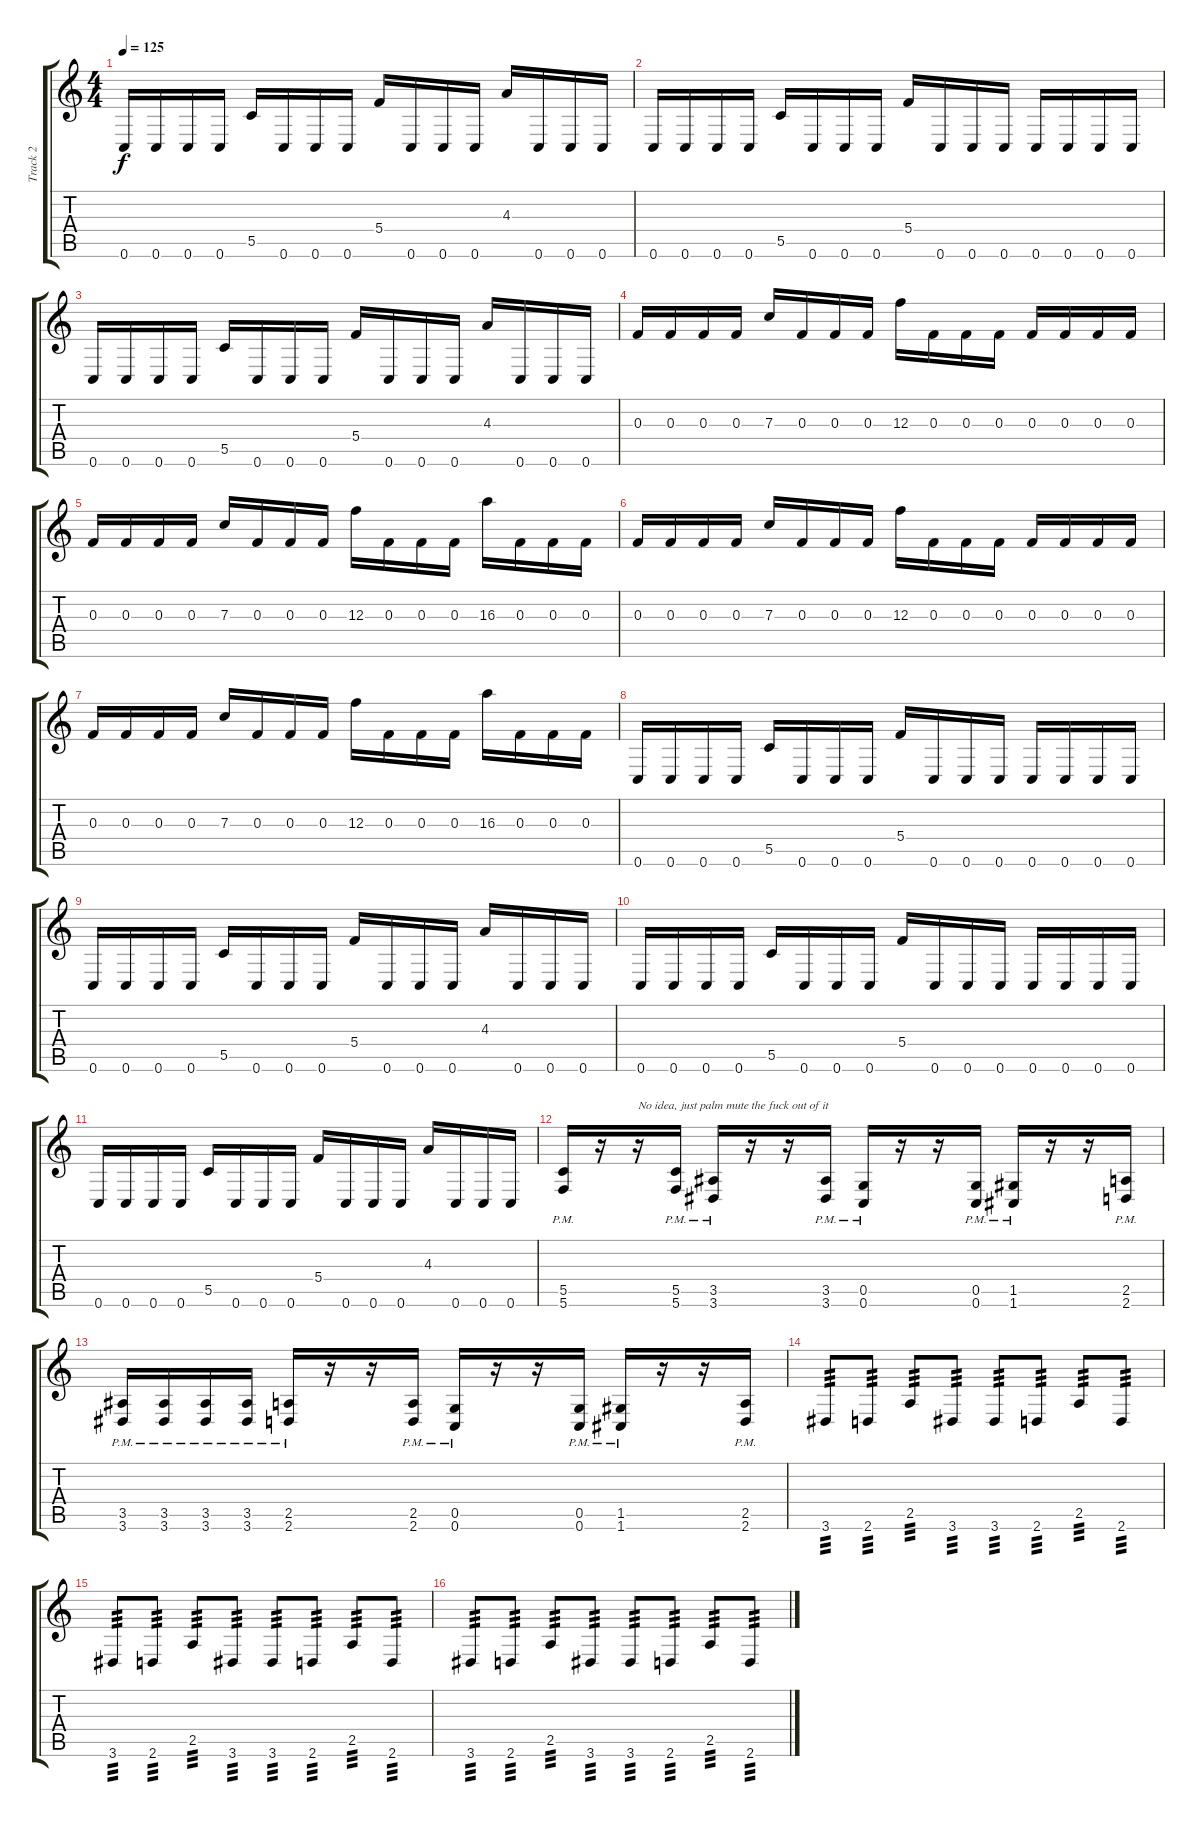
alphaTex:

\track ("Track 2" "Track 2") {instrument distortionguitar}
\staff {score tabs}
\tuning (D4 A3 F3 C3 G2 C2) {hide}
\ts (4 4)
\tempo 125
\clef g2
\ks c
0.6.16{dy f} 0.6.16 0.6.16 0.6.16 5.5.16 0.6.16 0.6.16 0.6.16 5.4.16 0.6.16 0.6.16 0.6.16 4.3.16 0.6.16 0.6.16 0.6.16 |
0.6.16 0.6.16 0.6.16 0.6.16 5.5.16 0.6.16 0.6.16 0.6.16 5.4.16 0.6.16 0.6.16 0.6.16 0.6.16 0.6.16 0.6.16 0.6.16 |
0.6.16 0.6.16 0.6.16 0.6.16 5.5.16 0.6.16 0.6.16 0.6.16 5.4.16 0.6.16 0.6.16 0.6.16 4.3.16 0.6.16 0.6.16 0.6.16 |
0.3.16 0.3.16 0.3.16 0.3.16 7.3.16 0.3.16 0.3.16 0.3.16 12.3.16 0.3.16 0.3.16 0.3.16 0.3.16 0.3.16 0.3.16 0.3.16 |
0.3.16 0.3.16 0.3.16 0.3.16 7.3.16 0.3.16 0.3.16 0.3.16 12.3.16 0.3.16 0.3.16 0.3.16 16.3.16 0.3.16 0.3.16 0.3.16 |
0.3.16 0.3.16 0.3.16 0.3.16 7.3.16 0.3.16 0.3.16 0.3.16 12.3.16 0.3.16 0.3.16 0.3.16 0.3.16 0.3.16 0.3.16 0.3.16 |
0.3.16 0.3.16 0.3.16 0.3.16 7.3.16 0.3.16 0.3.16 0.3.16 12.3.16 0.3.16 0.3.16 0.3.16 16.3.16 0.3.16 0.3.16 0.3.16 |
0.6.16 0.6.16 0.6.16 0.6.16 5.5.16 0.6.16 0.6.16 0.6.16 5.4.16 0.6.16 0.6.16 0.6.16 0.6.16 0.6.16 0.6.16 0.6.16 |
0.6.16 0.6.16 0.6.16 0.6.16 5.5.16 0.6.16 0.6.16 0.6.16 5.4.16 0.6.16 0.6.16 0.6.16 4.3.16 0.6.16 0.6.16 0.6.16 |
0.6.16 0.6.16 0.6.16 0.6.16 5.5.16 0.6.16 0.6.16 0.6.16 5.4.16 0.6.16 0.6.16 0.6.16 0.6.16 0.6.16 0.6.16 0.6.16 |
0.6.16 0.6.16 0.6.16 0.6.16 5.5.16 0.6.16 0.6.16 0.6.16 5.4.16 0.6.16 0.6.16 0.6.16 4.3.16 0.6.16 0.6.16 0.6.16 |
(5.5{pm} 5.6{pm}).16 r.16 r.16{txt "No idea, just palm mute the fuck out of it"} (5.5{pm} 5.6{pm}).16 (3.5{pm} 3.6{pm}).16 r.16 r.16 (3.5{pm} 3.6{pm}).16 (0.5{pm} 0.6{pm}).16 r.16 r.16 (0.5{pm} 0.6{pm}).16 (1.5{pm} 1.6{pm}).16 r.16 r.16 (2.5{pm} 2.6{pm}).16 |
(3.5{pm} 3.6{pm}).16 (3.5{pm} 3.6{pm}).16 (3.5{pm} 3.6{pm}).16 (3.5{pm} 3.6{pm}).16 (2.5{pm} 2.6{pm}).16 r.16 r.16 (2.5{pm} 2.6{pm}).16 (0.5{pm} 0.6{pm}).16 r.16 r.16 (0.5{pm} 0.6{pm}).16 (1.5{pm} 1.6{pm}).16 r.16 r.16 (2.5{pm} 2.6{pm}).16 |
3.6.8{tp 3} 2.6.8{tp 3} 2.5.8{tp 3} 3.6.8{tp 3} 3.6.8{tp 3} 2.6.8{tp 3} 2.5.8{tp 3} 2.6.8{tp 3} |
3.6.8{tp 3} 2.6.8{tp 3} 2.5.8{tp 3} 3.6.8{tp 3} 3.6.8{tp 3} 2.6.8{tp 3} 2.5.8{tp 3} 2.6.8{tp 3} |
3.6.8{tp 3} 2.6.8{tp 3} 2.5.8{tp 3} 3.6.8{tp 3} 3.6.8{tp 3} 2.6.8{tp 3} 2.5.8{tp 3} 2.6.8{tp 3}
